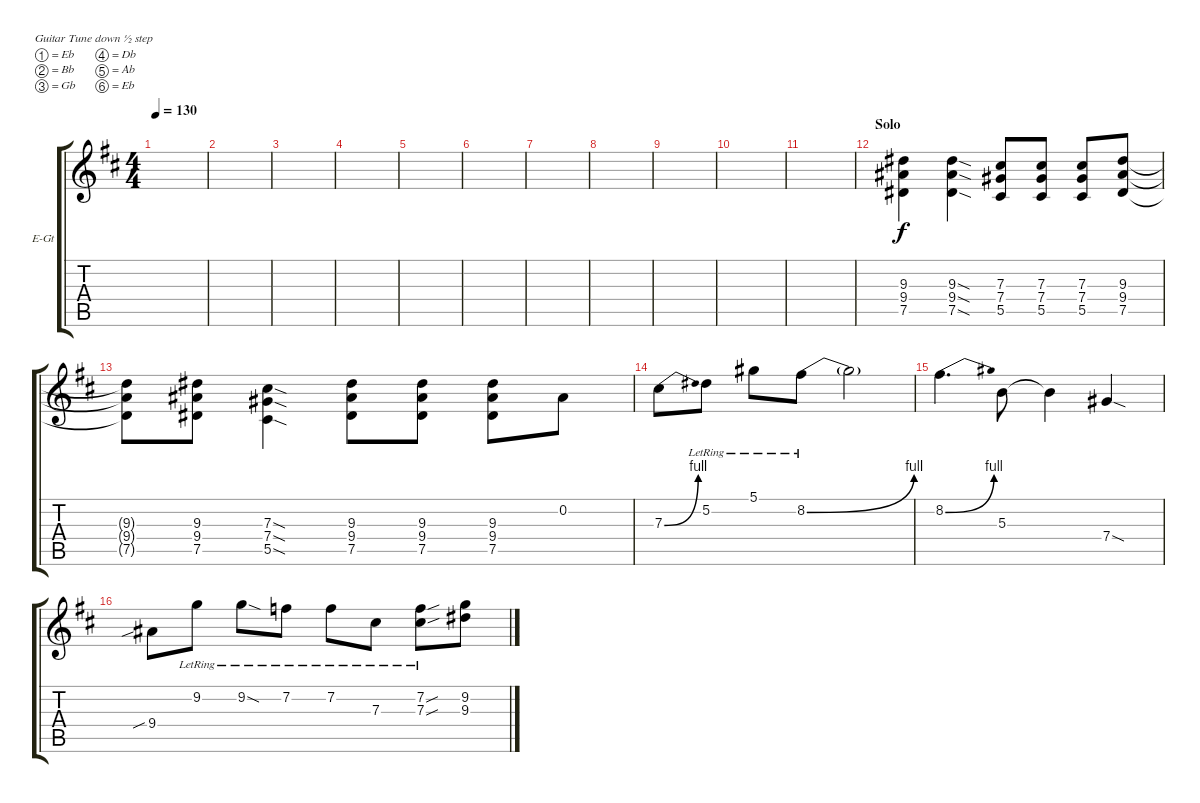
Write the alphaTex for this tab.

\defaultSystemsLayout 4
\bracketExtendMode groupsimilarinstruments
\firstSystemTrackNameOrientation horizontal
\otherSystemsTrackNameOrientation horizontal
\track ("SOLO" "E-Gt") {instrument distortionguitar}
\staff {score tabs}
\tuning (Eb4 Bb3 Gb3 Db3 Ab2 Eb2)
\ts (4 4)
\tempo 130
\clef g2
\ks d
|
|
|
|
|
|
|
|
|
|
|
\section ("" "Solo")
(7.5 9.4 9.3).4{beam invert} (9.3{sod} 9.4{sod} 7.5{sod}).4{beam invert} (7.3 7.4 5.5).8 (5.5 7.4 7.3).8 (7.3 7.4 5.5).8 (7.5 9.4 9.3).8 |
(7.5{t} 9.4{t} 9.3{t}).8{beam invert} (9.3 9.4 7.5).8 (7.3{sod} 7.4{sod} 5.5{sod}).4{beam invert} (9.3 9.4 7.5).8 (7.5 9.4 9.3).8{beam invert} (9.3 9.4 7.5).8 0.2.8{beam invert} |
7.3{be (bend 0 0 15 4)}.8 5.2{lr}.8 5.1{lr}.8 8.2{be (bend 0 0 15 4) lr}.8 8.2{t}.2 |
8.2{be (bend 0 0 15 4)}.4{d} 5.3.8 5.3{t}.4 7.4{sod}.4 |
9.4{sib}.8 9.2{lr}.8 9.2{sod lr}.8 7.2{lr}.8 7.2{lr}.8 7.3{lr}.8 (7.3{sou lr} 7.2{sou}).8 (9.2 9.3).8
